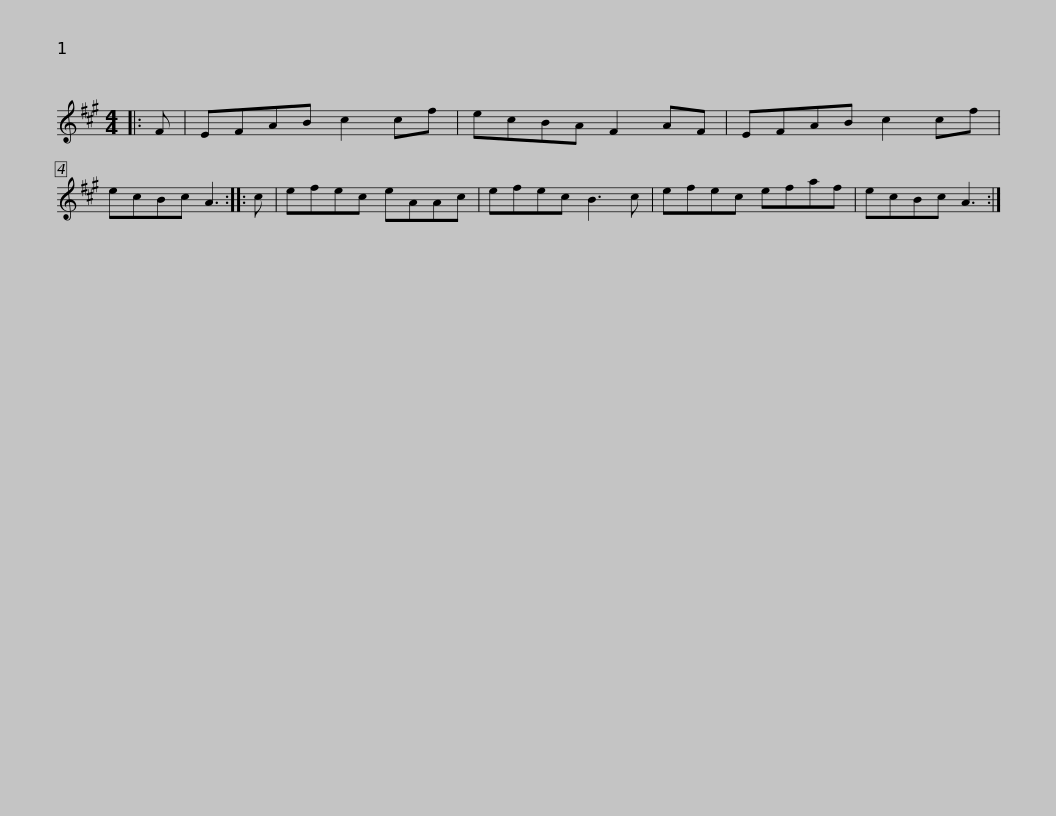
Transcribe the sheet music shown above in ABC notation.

X:1
L:1/8
M:4/4
I:linebreak $
K:A
V:1 treble
V:1
|: F | EFAB c2 cf | ecBA F2 AF | EFAB c2 cf | ecBc A3 :: %5
 c | efec eAAc |$ efec B3 c | efec efaf | ecBc A3 :| %10
